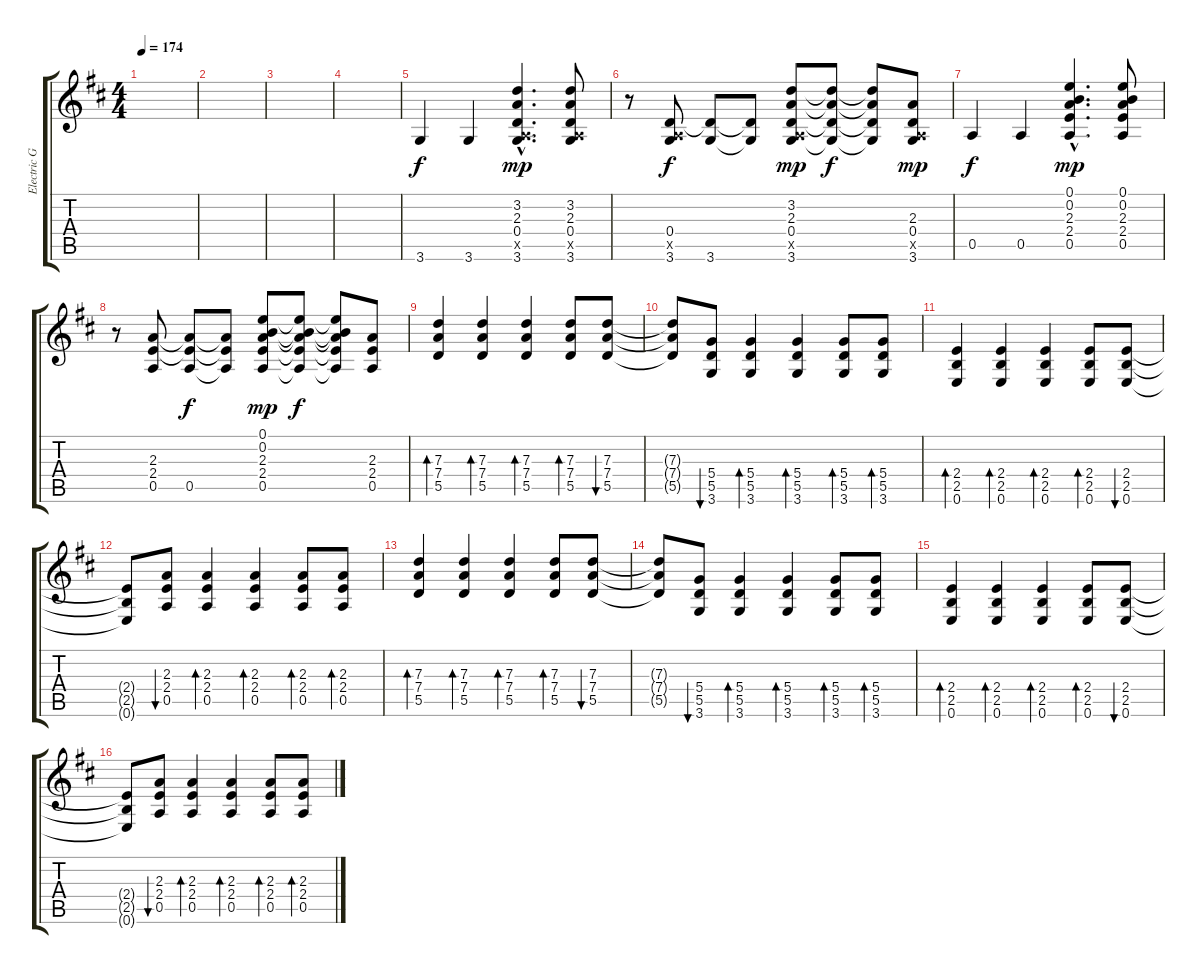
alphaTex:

\track ("Electric Guitar" "Electric G") {instrument distortionguitar}
\staff {score tabs}
\tuning (E4 B3 G3 D3 A2 E2) {hide}
\ts (4 4)
\tempo 174
\clef g2
\ks d
|
|
|
|
3.6.4{volume 16 instrument acousticguitarnylon} 3.6.4 (3.2{hac} 2.3{hac} 0.4{hac} 0.5{hac x} 3.6{hac}).4{d dy mp} (3.2 2.3 0.4 0.5{x} 3.6).8 |
r.8 (0.4 0.5{x} 3.6).8{dy f} (0.4{t} 3.6).8 (0.4{t} 3.6{t}).8 (3.2 2.3 0.4 0.5{x} 3.6).8{dy mp} (3.2{t} 2.3{t} 0.4{t} 3.6{t}).8{dy f} (3.2{t} 2.3{t} 0.4{t} 3.6{t}).8 (2.3 0.4 0.5{x} 3.6).8{dy mp} |
0.5.4{dy f} 0.5.4 (0.1{hac} 0.2{hac} 2.3{hac} 2.4{hac} 0.5{hac}).4{d dy mp} (0.1 0.2 2.3 2.4 0.5).8 |
r.8 (2.3 2.4 0.5).8 (2.3{t} 2.4{t} 0.5).8{dy f} (2.3{t} 2.4{t} 0.5{t}).8 (0.1 0.2 2.3 2.4 0.5).8{dy mp} (0.1{t} 0.2{t} 2.3{t} 2.4{t} 0.5{t}).8{dy f} (0.1{t} 0.2{t} 2.3{t} 2.4{t} 0.5{t}).8 (2.3 2.4 0.5).8 |
(7.3 7.4 5.5).4{bd 60 volume 11 instrument distortionguitar} (7.3 7.4 5.5).4{bd 60} (7.3 7.4 5.5).4{bd 60} (7.3 7.4 5.5).8{bd 60} (7.3 7.4 5.5).8{bu 60} |
(7.3{t} 7.4{t} 5.5{t}).8 (5.4 5.5 3.6).8{bu 60} (5.4 5.5 3.6).4{bd 60} (5.4 5.5 3.6).4{bd 60} (5.4 5.5 3.6).8{bd 60} (5.4 5.5 3.6).8{bd 60} |
(2.4 2.5 0.6).4{bd 60} (2.4 2.5 0.6).4{bd 60} (2.4 2.5 0.6).4{bd 60} (2.4 2.5 0.6).8{bd 60} (2.4 2.5 0.6).8{bu 60} |
(2.4{t} 2.5{t} 0.6{t}).8 (2.3 2.4 0.5).8{bu 60} (2.3 2.4 0.5).4{bd 60} (2.3 2.4 0.5).4{bd 60} (2.3 2.4 0.5).8{bd 60} (2.3 2.4 0.5).8{bd 60} |
(7.3 7.4 5.5).4{bd 60} (7.3 7.4 5.5).4{bd 60} (7.3 7.4 5.5).4{bd 60} (7.3 7.4 5.5).8{bd 60} (7.3 7.4 5.5).8{bu 60} |
(7.3{t} 7.4{t} 5.5{t}).8 (5.4 5.5 3.6).8{bu 60} (5.4 5.5 3.6).4{bd 60} (5.4 5.5 3.6).4{bd 60} (5.4 5.5 3.6).8{bd 60} (5.4 5.5 3.6).8{bd 60} |
(2.4 2.5 0.6).4{bd 60} (2.4 2.5 0.6).4{bd 60} (2.4 2.5 0.6).4{bd 60} (2.4 2.5 0.6).8{bd 60} (2.4 2.5 0.6).8{bu 60} |
(2.4{t} 2.5{t} 0.6{t}).8 (2.3 2.4 0.5).8{bu 60} (2.3 2.4 0.5).4{bd 60} (2.3 2.4 0.5).4{bd 60} (2.3 2.4 0.5).8{bd 60} (2.3 2.4 0.5).8{bd 60}
